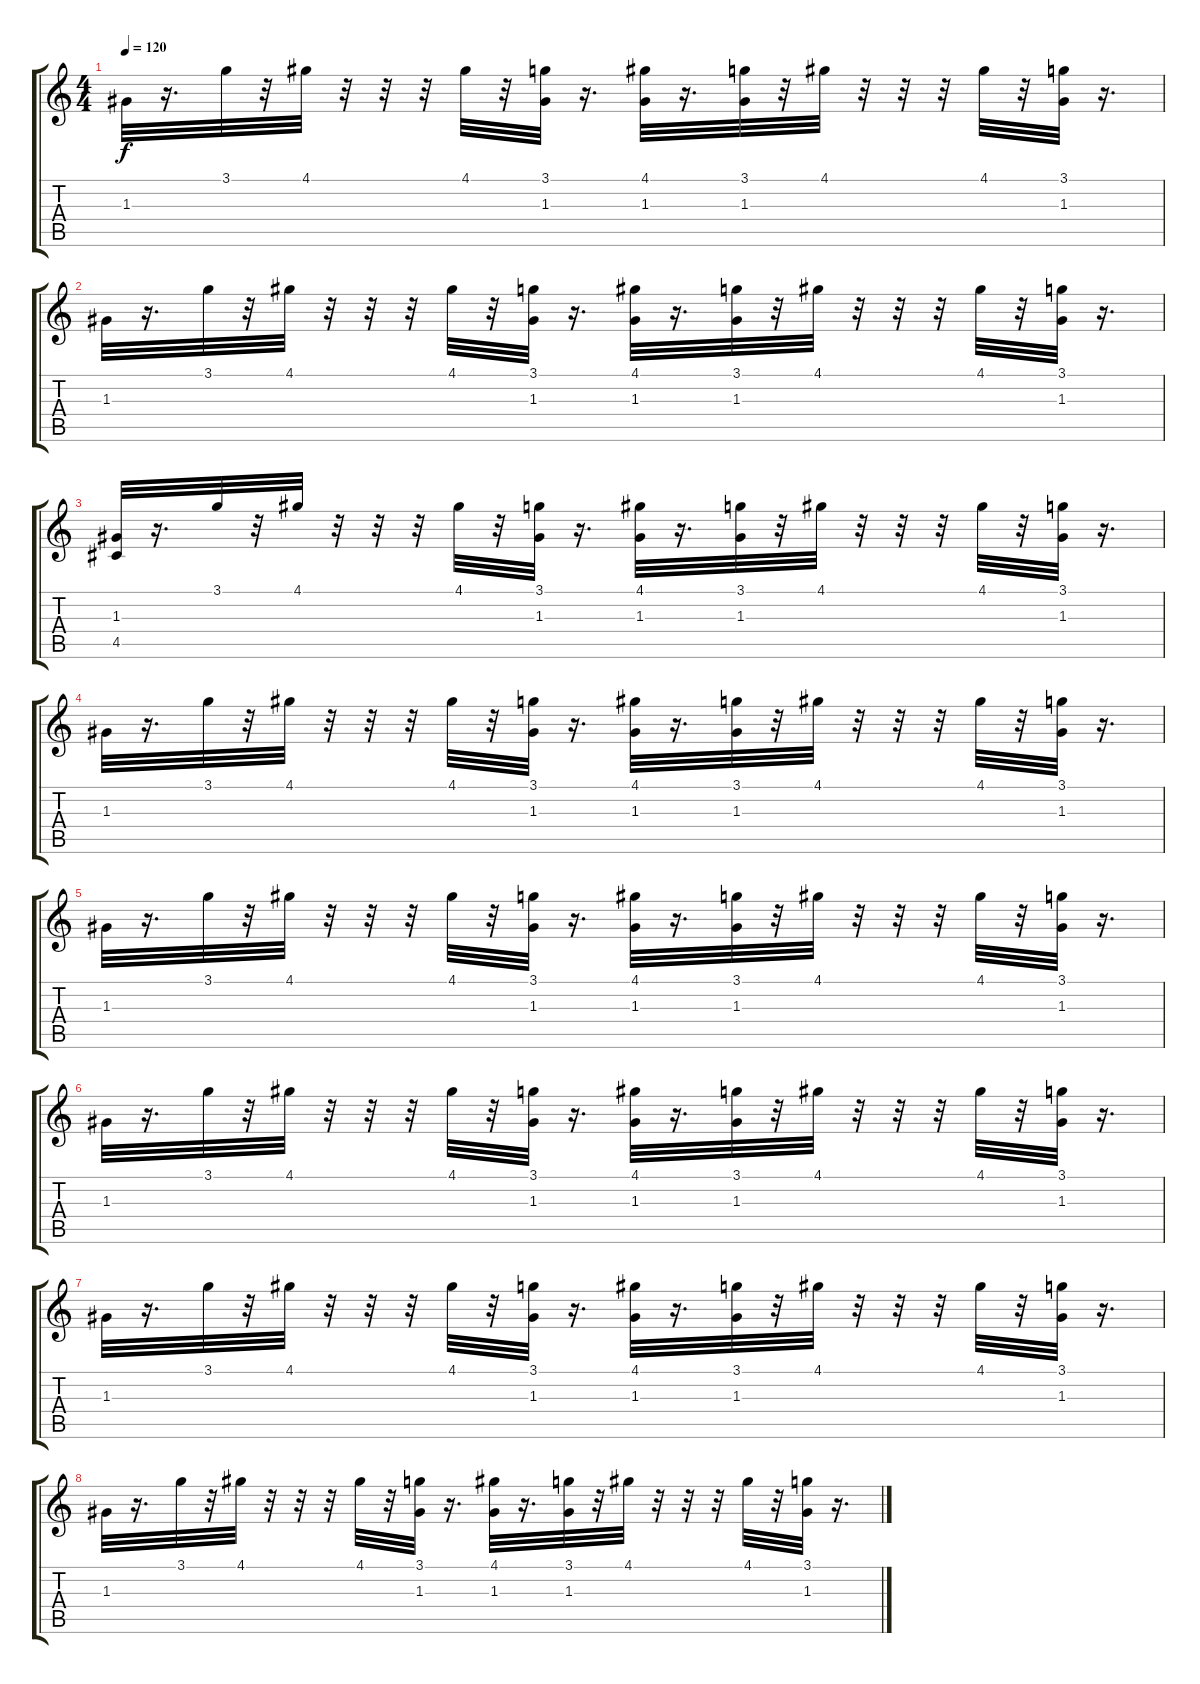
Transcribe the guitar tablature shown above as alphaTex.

\track "" {instrument acousticguitarnylon}
\staff {score tabs}
\tuning (E4 B3 G3 D3 A2 E2) {hide}
\ts (4 4)
\tempo 120
\clef g2
\ks c
1.3.32{dy f} r.16{d} 3.1.32 r.32 4.1.32 r.32 r.32 r.32 4.1.32 r.32 (3.1 1.3).32 r.16{d} (4.1 1.3).32 r.16{d} (3.1 1.3).32 r.32 4.1.32 r.32 r.32 r.32 4.1.32 r.32 (3.1 1.3).32 r.16{d} |
1.3.32 r.16{d} 3.1.32 r.32 4.1.32 r.32 r.32 r.32 4.1.32 r.32 (3.1 1.3).32 r.16{d} (4.1 1.3).32 r.16{d} (3.1 1.3).32 r.32 4.1.32 r.32 r.32 r.32 4.1.32 r.32 (3.1 1.3).32 r.16{d} |
(1.3 4.5).32 r.16{d} 3.1.32 r.32 4.1.32 r.32 r.32 r.32 4.1.32 r.32 (3.1 1.3).32 r.16{d} (4.1 1.3).32 r.16{d} (3.1 1.3).32 r.32 4.1.32 r.32 r.32 r.32 4.1.32 r.32 (3.1 1.3).32 r.16{d} |
1.3.32 r.16{d} 3.1.32 r.32 4.1.32 r.32 r.32 r.32 4.1.32 r.32 (3.1 1.3).32 r.16{d} (4.1 1.3).32 r.16{d} (3.1 1.3).32 r.32 4.1.32 r.32 r.32 r.32 4.1.32 r.32 (3.1 1.3).32 r.16{d} |
1.3.32 r.16{d} 3.1.32 r.32 4.1.32 r.32 r.32 r.32 4.1.32 r.32 (3.1 1.3).32 r.16{d} (4.1 1.3).32 r.16{d} (3.1 1.3).32 r.32 4.1.32 r.32 r.32 r.32 4.1.32 r.32 (3.1 1.3).32 r.16{d} |
1.3.32 r.16{d} 3.1.32 r.32 4.1.32 r.32 r.32 r.32 4.1.32 r.32 (3.1 1.3).32 r.16{d} (4.1 1.3).32 r.16{d} (3.1 1.3).32 r.32 4.1.32 r.32 r.32 r.32 4.1.32 r.32 (3.1 1.3).32 r.16{d} |
1.3.32 r.16{d} 3.1.32 r.32 4.1.32 r.32 r.32 r.32 4.1.32 r.32 (3.1 1.3).32 r.16{d} (4.1 1.3).32 r.16{d} (3.1 1.3).32 r.32 4.1.32 r.32 r.32 r.32 4.1.32 r.32 (3.1 1.3).32 r.16{d} |
1.3.32 r.16{d} 3.1.32 r.32 4.1.32 r.32 r.32 r.32 4.1.32 r.32 (3.1 1.3).32 r.16{d} (4.1 1.3).32 r.16{d} (3.1 1.3).32 r.32 4.1.32 r.32 r.32 r.32 4.1.32 r.32 (3.1 1.3).32 r.16{d}
